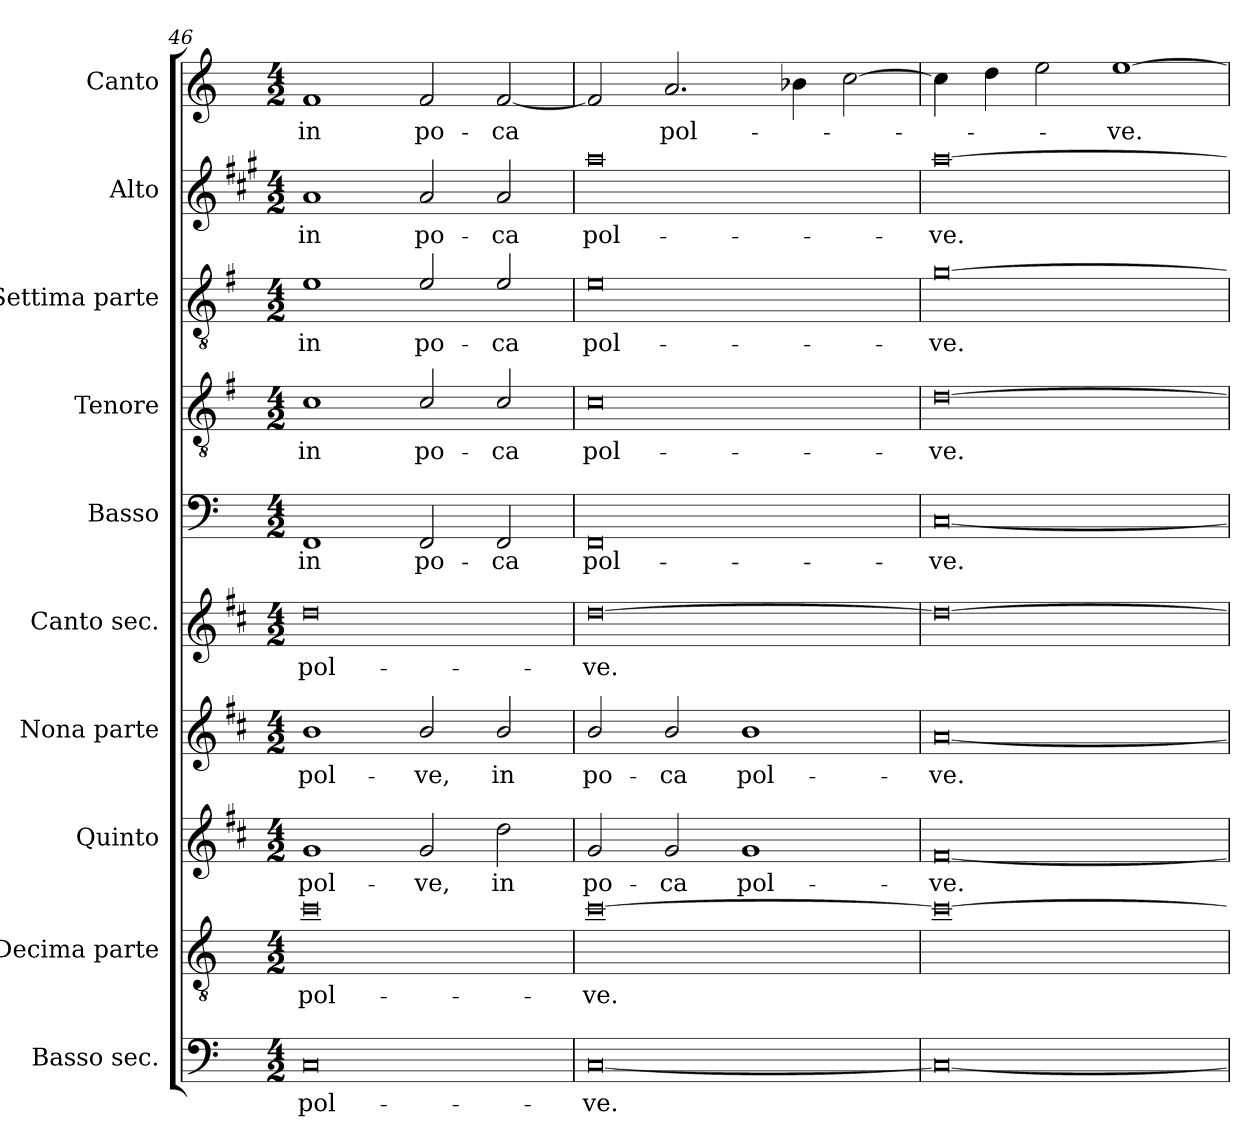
**kern	**text	**kern	**text	**kern	**text	**kern	**text	**kern	**text	**kern	**text	**kern	**text	**kern	**text	**kern	**text	**kern	**text
*part10	*part10	*part9	*part9	*part8	*part8	*part7	*part7	*part6	*part6	*part5	*part5	*part4	*part4	*part3	*part3	*part2	*part2	*part1	*part1
*staff10	*staff10	*staff9	*staff9	*staff8	*staff8	*staff7	*staff7	*staff6	*staff6	*staff5	*staff5	*staff4	*staff4	*staff3	*staff3	*staff2	*staff2	*staff1	*staff1
*I"Basso sec.	*	*I"Decima parte	*	*I"Quinto	*	*I"Nona parte	*	*I"Canto sec.	*	*I"Basso	*	*I"Tenore	*	*I"Settima parte	*	*I"Alto	*	*I"Canto	*
*	*	*	*	*	*	*	*	*	*	*I'B	*	*I'T	*	*	*	*I'A	*	*I'C	*
*clefF4	*	*clefGv2	*	*clefG2	*	*clefG2	*	*clefG2	*	*clefF4	*	*clefGv2	*	*clefGv2	*	*clefG2	*	*clefG2	*
*	*	*ITrd8c14	*	*ITrd1c2	*	*ITrd1c2	*	*ITrd1c2	*	*	*	*ITrd4c7	*	*ITrd4c7	*	*ITrd5c9	*	*	*
*k[]	*	*k[]	*	*k[]	*	*k[]	*	*k[]	*	*k[]	*	*k[]	*	*k[]	*	*k[]	*	*k[]	*
*C:	*	*C:	*	*C:	*	*C:	*	*C:	*	*C:	*	*C:	*	*C:	*	*C:	*	*C:	*
*M4/2	*	*M4/2	*	*M4/2	*	*M4/2	*	*M4/2	*	*M4/2	*	*M4/2	*	*M4/2	*	*M4/2	*	*M4/2	*
=46	=46	=46	=46	=46	=46	=46	=46	=46	=46	=46	=46	=46	=46	=46	=46	=46	=46	=46	=46
!	!LO:LY:b	!	!LO:LY:b	!	!LO:LY:b	!	!LO:LY:b	!	!LO:LY:b	!	!LO:LY:b	!	!LO:LY:b	!	!LO:LY:b	!	!LO:LY:b	!	!LO:LY:b
0C	pol-	0c	pol-	1f	pol-	1a	pol-	0cc	pol-	1FF	in	1F	in	1A	in	1c	in	1f	in
!	!	!	!	!	!LO:LY:b	!	!LO:LY:b	!	!	!	!LO:LY:b	!	!LO:LY:b	!	!LO:LY:b	!	!LO:LY:b	!	!LO:LY:b
.	.	.	.	2f/	-ve,	2a/	-ve,	.	.	2FF/	po-	2F/	po-	2A/	po-	2c/	po-	2f/	po-
!	!	!	!	!	!LO:LY:b	!	!LO:LY:b	!	!	!	!LO:LY:b	!	!LO:LY:b	!	!LO:LY:b	!	!LO:LY:b	!	!LO:LY:b
.	.	.	.	2cc\	in	2a/	in	.	.	2FF/	-ca	2F/	-ca	2A/	-ca	2c/	-ca	[2f/	-ca
=47	=47	=47	=47	=47	=47	=47	=47	=47	=47	=47	=47	=47	=47	=47	=47	=47	=47	=47	=47
!	!LO:LY:b	!	!LO:LY:b	!	!LO:LY:b	!	!LO:LY:b	!	!LO:LY:b	!	!LO:LY:b	!	!LO:LY:b	!	!LO:LY:b	!	!LO:LY:b	!	!
[0C	-ve.	[0c	-ve.	2f/	po-	2a/	po-	[0cc	-ve.	0FF	pol-	0F	pol-	0A	pol-	0cc	pol-	2f/]	.
!	!	!	!	!	!LO:LY:b	!	!LO:LY:b	!	!	!	!	!	!	!	!	!	!	!	!LO:LY:b
.	.	.	.	2f/	-ca	2a/	-ca	.	.	.	.	.	.	.	.	.	.	2.a/	pol-
!	!	!	!	!	!LO:LY:b	!	!LO:LY:b	!	!	!	!	!	!	!	!	!	!	!	!
.	.	.	.	1f	pol-	1a	pol-	.	.	.	.	.	.	.	.	.	.	.	.
.	.	.	.	.	.	.	.	.	.	.	.	.	.	.	.	.	.	4b-X\	.
.	.	.	.	.	.	.	.	.	.	.	.	.	.	.	.	.	.	[2cc\	.
=48	=48	=48	=48	=48	=48	=48	=48	=48	=48	=48	=48	=48	=48	=48	=48	=48	=48	=48	=48
!	!	!	!	!	!LO:LY:b	!	!LO:LY:b	!	!	!	!LO:LY:b	!	!LO:LY:b	!	!LO:LY:b	!	!LO:LY:b	!	!
0C_	.	0c_	.	[0e	-ve.	[0g	-ve.	0cc_	.	[0C	-ve.	[0G	-ve.	[0c	-ve.	[0cc	-ve.	4cc\]	.
.	.	.	.	.	.	.	.	.	.	.	.	.	.	.	.	.	.	4dd\	.
.	.	.	.	.	.	.	.	.	.	.	.	.	.	.	.	.	.	2ee\	.
!	!	!	!	!	!	!	!	!	!	!	!	!	!	!	!	!	!	!	!LO:LY:b
.	.	.	.	.	.	.	.	.	.	.	.	.	.	.	.	.	.	[1ee	-ve.
=	=	=	=	=	=	=	=	=	=	=	=	=	=	=	=	=	=	=	=
*-	*-	*-	*-	*-	*-	*-	*-	*-	*-	*-	*-	*-	*-	*-	*-	*-	*-	*-	*-
